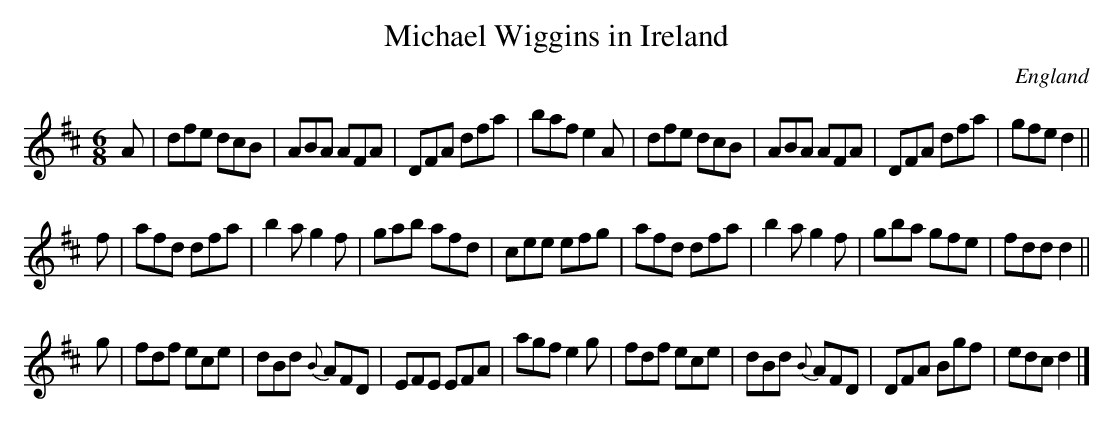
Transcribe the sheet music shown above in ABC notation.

X:1
T:Michael Wiggins in Ireland
L:1/8
M:6/8
O:England
K:D major
A | \
dfe dcB | ABA AFA | DFA dfa | baf e2A | \
dfe dcB | ABA AFA | DFA dfa | gfe d2 ||
f | \
afd dfa | b2a g2f | gab afd | cee efg | \
afd dfa | b2a g2f | gba gfe | fdd d2 ||
g | \
fdf ece | dBd {B}AFD | EFE EFA | agf e2g | \
fdf ece | dBd {B}AFD | DFA Bgf | edc d2 |]
